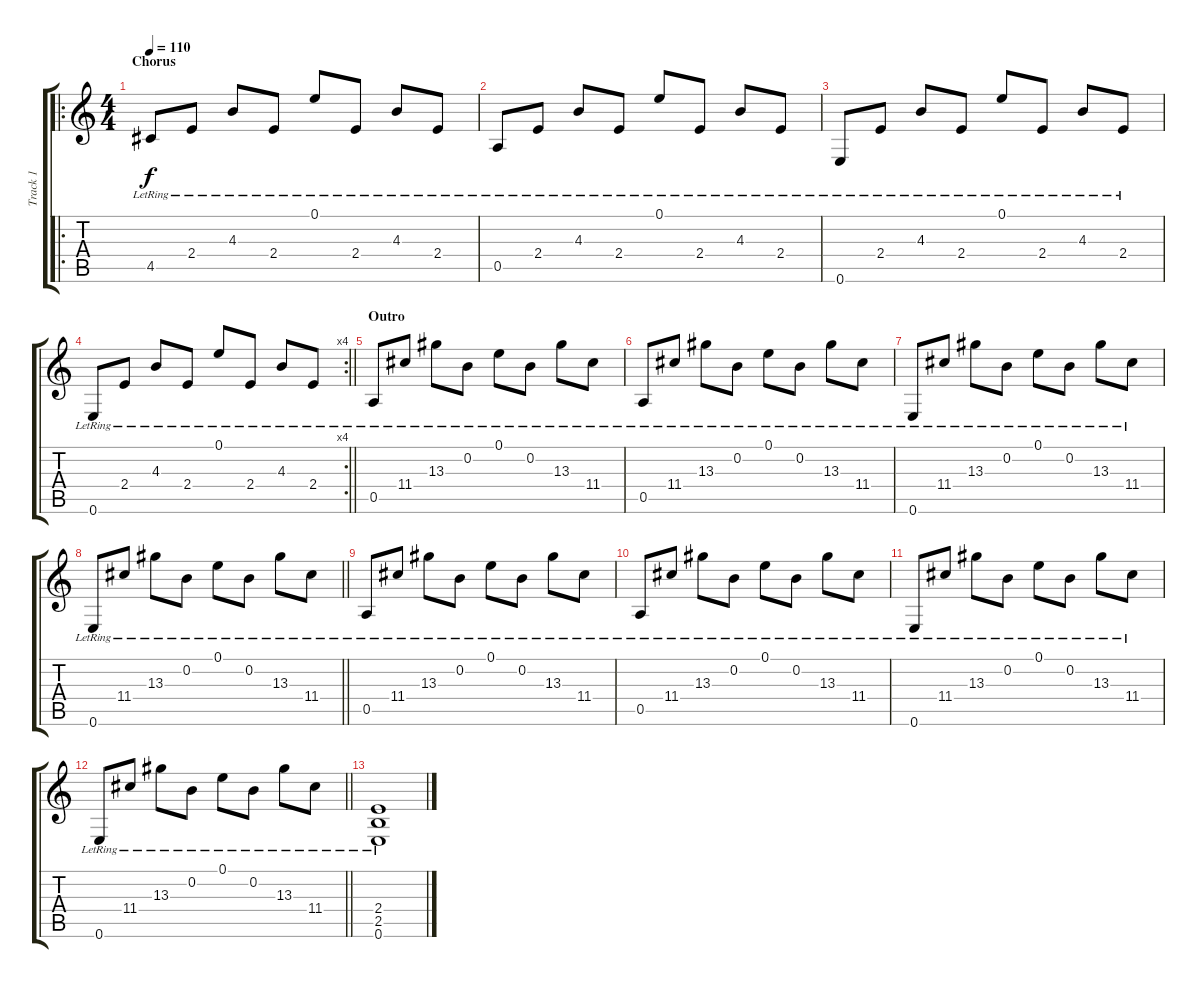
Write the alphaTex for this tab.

\track ("Track 1" "Track 1") {instrument acousticguitarsteel}
\staff {score tabs}
\tuning (E4 B3 G3 D3 A2 E2) {hide}
\ro
\ts (4 4)
\section ("" "Chorus")
\tempo 110
\clef g2
\ks c
4.5{lr}.8{dy f} 2.4{lr}.8 4.3{lr}.8 2.4{lr}.8 0.1{lr}.8 2.4{lr}.8 4.3{lr}.8 2.4{lr}.8 |
0.5{lr}.8 2.4{lr}.8 4.3{lr}.8 2.4{lr}.8 0.1{lr}.8 2.4{lr}.8 4.3{lr}.8 2.4{lr}.8 |
0.6{lr}.8 2.4{lr}.8 4.3{lr}.8 2.4{lr}.8 0.1{lr}.8 2.4{lr}.8 4.3{lr}.8 2.4{lr}.8 |
\rc 4
\barLineRight lightlight
0.6{lr}.8 2.4{lr}.8 4.3{lr}.8 2.4{lr}.8 0.1{lr}.8 2.4{lr}.8 4.3{lr}.8 2.4{lr}.8 |
\section ("" "Outro")
0.5{lr}.8 11.4{lr}.8 13.3{lr}.8 0.2{lr}.8 0.1{lr}.8 0.2{lr}.8 13.3{lr}.8 11.4{lr}.8 |
0.5{lr}.8 11.4{lr}.8 13.3{lr}.8 0.2{lr}.8 0.1{lr}.8 0.2{lr}.8 13.3{lr}.8 11.4{lr}.8 |
0.6{lr}.8 11.4{lr}.8 13.3{lr}.8 0.2{lr}.8 0.1{lr}.8 0.2{lr}.8 13.3{lr}.8 11.4{lr}.8 |
\barLineRight lightlight
0.6{lr}.8 11.4{lr}.8 13.3{lr}.8 0.2{lr}.8 0.1{lr}.8 0.2{lr}.8 13.3{lr}.8 11.4{lr}.8 |
0.5{lr}.8 11.4{lr}.8 13.3{lr}.8 0.2{lr}.8 0.1{lr}.8 0.2{lr}.8 13.3{lr}.8 11.4{lr}.8 |
0.5{lr}.8 11.4{lr}.8 13.3{lr}.8 0.2{lr}.8 0.1{lr}.8 0.2{lr}.8 13.3{lr}.8 11.4{lr}.8 |
0.6{lr}.8 11.4{lr}.8 13.3{lr}.8 0.2{lr}.8 0.1{lr}.8 0.2{lr}.8 13.3{lr}.8 11.4{lr}.8 |
\barLineRight lightlight
0.6{lr}.8 11.4{lr}.8 13.3{lr}.8 0.2{lr}.8 0.1{lr}.8 0.2{lr}.8 13.3{lr}.8 11.4{lr}.8 |
(2.4{lr} 2.5{lr} 0.6{lr}).1
